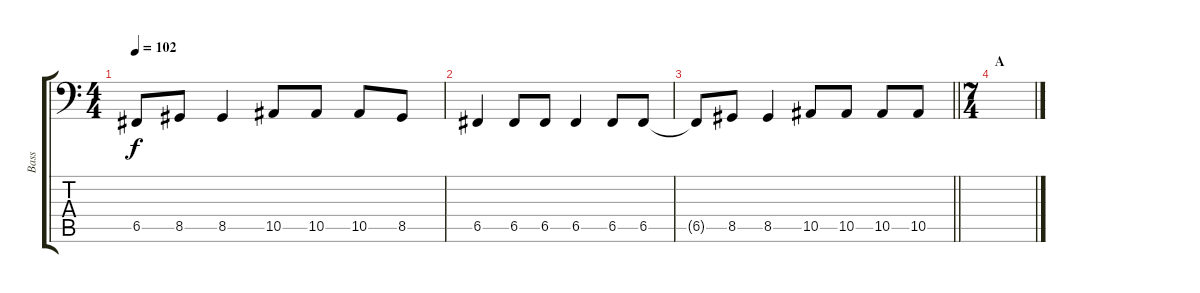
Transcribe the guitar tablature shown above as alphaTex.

\track ("Bass" "Bass") {instrument electricbasspick}
\staff {score tabs}
\tuning (Bb2 F2 C2 G1 C1 A0) {hide}
\ts (4 4)
\tempo 102
\clef f4
\ks c
6.5{t}.8{dy f} 8.5.8 8.5.4 10.5.8 10.5.8 10.5.8 8.5.8 |
6.5.4 6.5.8 6.5.8 6.5.4 6.5.8 6.5.8 |
\barLineRight lightlight
6.5{t}.8 8.5.8 8.5.4 10.5.8 10.5.8 10.5.8 10.5.8 |
\ts (7 4)
\section ("" "A")
